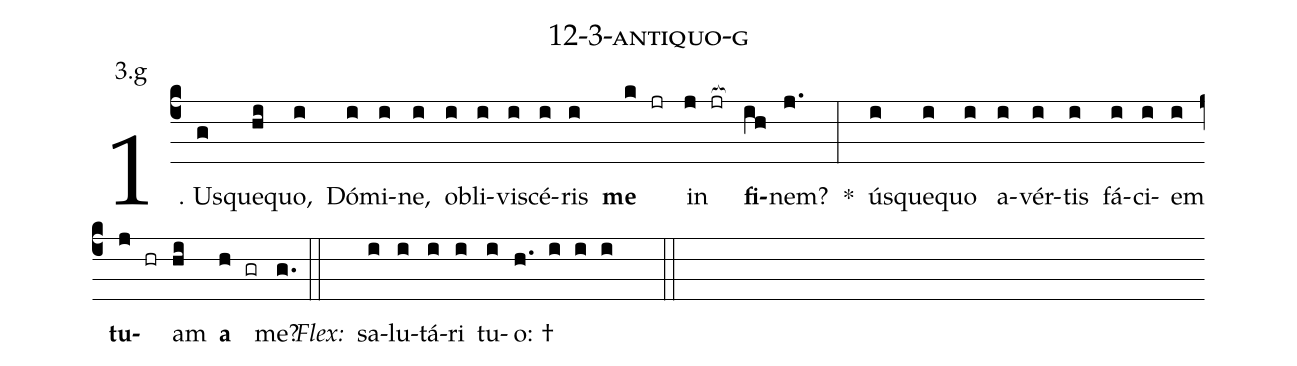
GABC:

name: 12-3-antiquo-g;
annotation: 3.g;
%%
(c4)1. Us(g)que(hi)quo,(i) Dó(i)mi(i)ne,(i) ob(i)li(i)vi(i)scé(i)ris(i) <b>me</b>(k jr) in(j jr[ocb:1{]) <b>fi</b>(ih[ocb:0}])nem?(j.) *(:) ús(i)que(i)quo(i) a(i)vér(i)tis(i) fá(i)ci(i)em(i) <b>tu</b>(j hr)am(hi) <b>a</b>(h gr) me?(g.) (::)
<i>Flex:</i>()  sa(i)lu(i)tá(i)ri(i) tu(i)o: †(h. i i i  ::)
